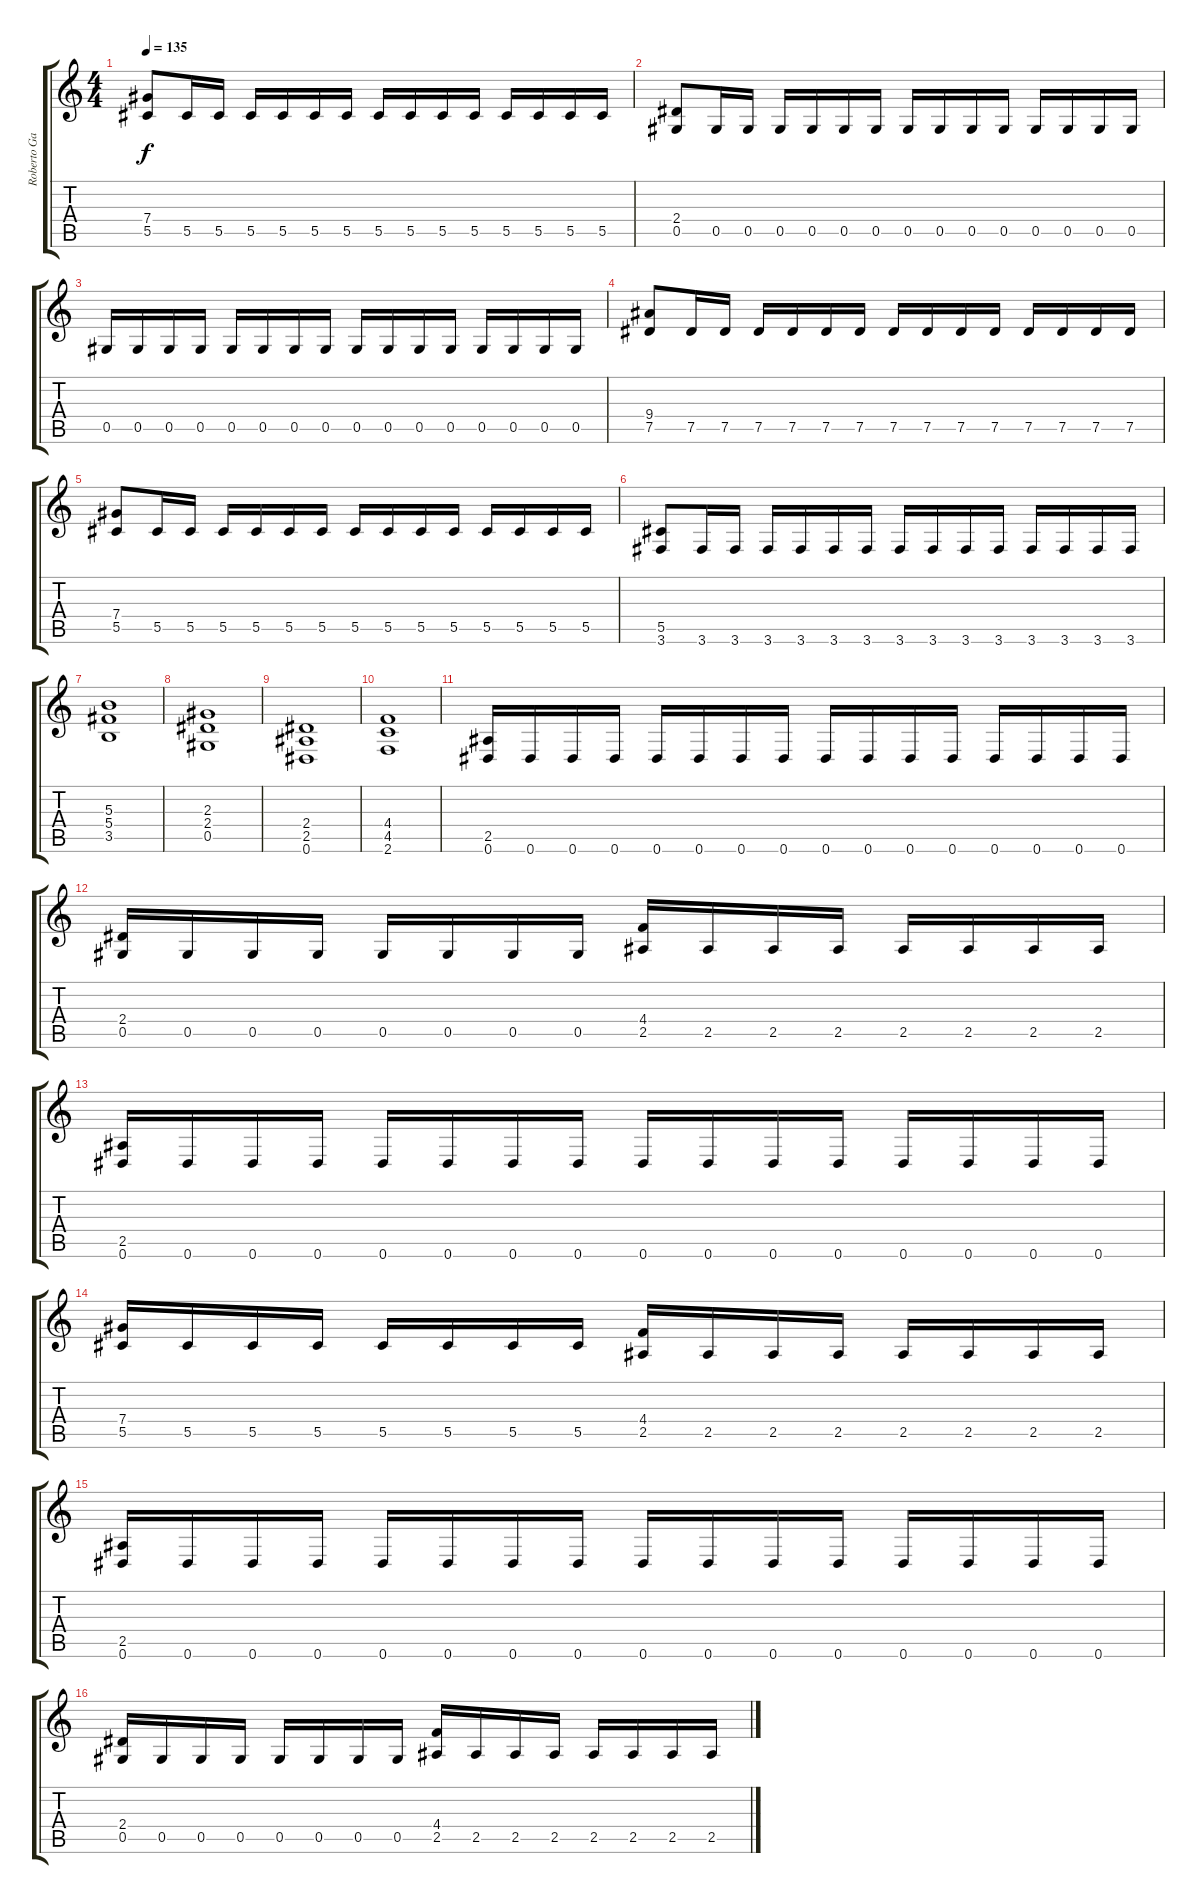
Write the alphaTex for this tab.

\track ("Roberto García" "Roberto Ga") {instrument distortionguitar}
\staff {score tabs}
\tuning (Eb4 Bb3 Gb3 Db3 Ab2 Eb2) {hide}
\ts (4 4)
\tempo 135
\clef g2
\ks c
(7.4 5.5).8{dy f} 5.5.16 5.5.16 5.5.16 5.5.16 5.5.16 5.5.16 5.5.16 5.5.16 5.5.16 5.5.16 5.5.16 5.5.16 5.5.16 5.5.16 |
(2.4 0.5).8 0.5.16 0.5.16 0.5.16 0.5.16 0.5.16 0.5.16 0.5.16 0.5.16 0.5.16 0.5.16 0.5.16 0.5.16 0.5.16 0.5.16 |
0.5.16 0.5.16 0.5.16 0.5.16 0.5.16 0.5.16 0.5.16 0.5.16 0.5.16 0.5.16 0.5.16 0.5.16 0.5.16 0.5.16 0.5.16 0.5.16 |
(9.4 7.5).8 7.5.16 7.5.16 7.5.16 7.5.16 7.5.16 7.5.16 7.5.16 7.5.16 7.5.16 7.5.16 7.5.16 7.5.16 7.5.16 7.5.16 |
(7.4 5.5).8 5.5.16 5.5.16 5.5.16 5.5.16 5.5.16 5.5.16 5.5.16 5.5.16 5.5.16 5.5.16 5.5.16 5.5.16 5.5.16 5.5.16 |
(5.5 3.6).8 3.6.16 3.6.16 3.6.16 3.6.16 3.6.16 3.6.16 3.6.16 3.6.16 3.6.16 3.6.16 3.6.16 3.6.16 3.6.16 3.6.16 |
(5.3 5.4 3.5).1 |
(2.3 2.4 0.5).1 |
(2.4 2.5 0.6).1 |
(4.4 4.5 2.6).1 |
(2.5 0.6).16 0.6.16 0.6.16 0.6.16 0.6.16 0.6.16 0.6.16 0.6.16 0.6.16 0.6.16 0.6.16 0.6.16 0.6.16 0.6.16 0.6.16 0.6.16 |
(2.4 0.5).16 0.5.16 0.5.16 0.5.16 0.5.16 0.5.16 0.5.16 0.5.16 (4.4 2.5).16 2.5.16 2.5.16 2.5.16 2.5.16 2.5.16 2.5.16 2.5.16 |
(2.5 0.6).16 0.6.16 0.6.16 0.6.16 0.6.16 0.6.16 0.6.16 0.6.16 0.6.16 0.6.16 0.6.16 0.6.16 0.6.16 0.6.16 0.6.16 0.6.16 |
(7.4 5.5).16 5.5.16 5.5.16 5.5.16 5.5.16 5.5.16 5.5.16 5.5.16 (4.4 2.5).16 2.5.16 2.5.16 2.5.16 2.5.16 2.5.16 2.5.16 2.5.16 |
(2.5 0.6).16 0.6.16 0.6.16 0.6.16 0.6.16 0.6.16 0.6.16 0.6.16 0.6.16 0.6.16 0.6.16 0.6.16 0.6.16 0.6.16 0.6.16 0.6.16 |
(2.4 0.5).16 0.5.16 0.5.16 0.5.16 0.5.16 0.5.16 0.5.16 0.5.16 (4.4 2.5).16 2.5.16 2.5.16 2.5.16 2.5.16 2.5.16 2.5.16 2.5.16
